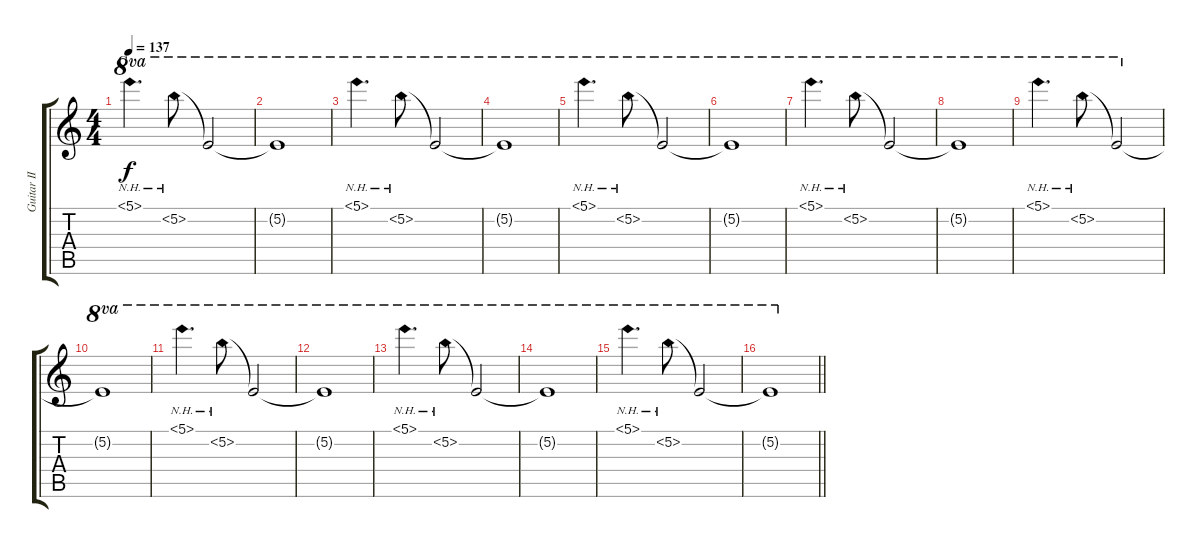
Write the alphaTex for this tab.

\track ("Guitar II - Kita" "Guitar II ") {instrument electricguitarjazz}
\staff {score tabs}
\tuning (E4 B3 G3 D3 A2 E2) {hide}
\ts (4 4)
\section ("" "C")
\tempo 137
\clef g2
\ks c
5.1{nh}.4{d ot 8va dy f} 5.2{nh}.8{ot 8va} 5.2{t}.2{ot 8va} |
5.2{t}.1{ot 8va} |
5.1{nh}.4{d ot 8va} 5.2{nh}.8{ot 8va} 5.2{t}.2{ot 8va} |
5.2{t}.1{ot 8va} |
5.1{nh}.4{d ot 8va} 5.2{nh}.8{ot 8va} 5.2{t}.2{ot 8va} |
5.2{t}.1{ot 8va} |
5.1{nh}.4{d ot 8va} 5.2{nh}.8{ot 8va} 5.2{t}.2{ot 8va} |
5.2{t}.1{ot 8va} |
5.1{nh}.4{d ot 8va} 5.2{nh}.8{ot 8va} 5.2{t}.2{ot 8va} |
5.2{t}.1{ot 8va} |
5.1{nh}.4{d ot 8va} 5.2{nh}.8{ot 8va} 5.2{t}.2{ot 8va} |
5.2{t}.1{ot 8va} |
5.1{nh}.4{d ot 8va} 5.2{nh}.8{ot 8va} 5.2{t}.2{ot 8va} |
5.2{t}.1{ot 8va} |
5.1{nh}.4{d ot 8va} 5.2{nh}.8{ot 8va} 5.2{t}.2{ot 8va} |
\barLineRight lightlight
5.2{t}.1{ot 8va}
